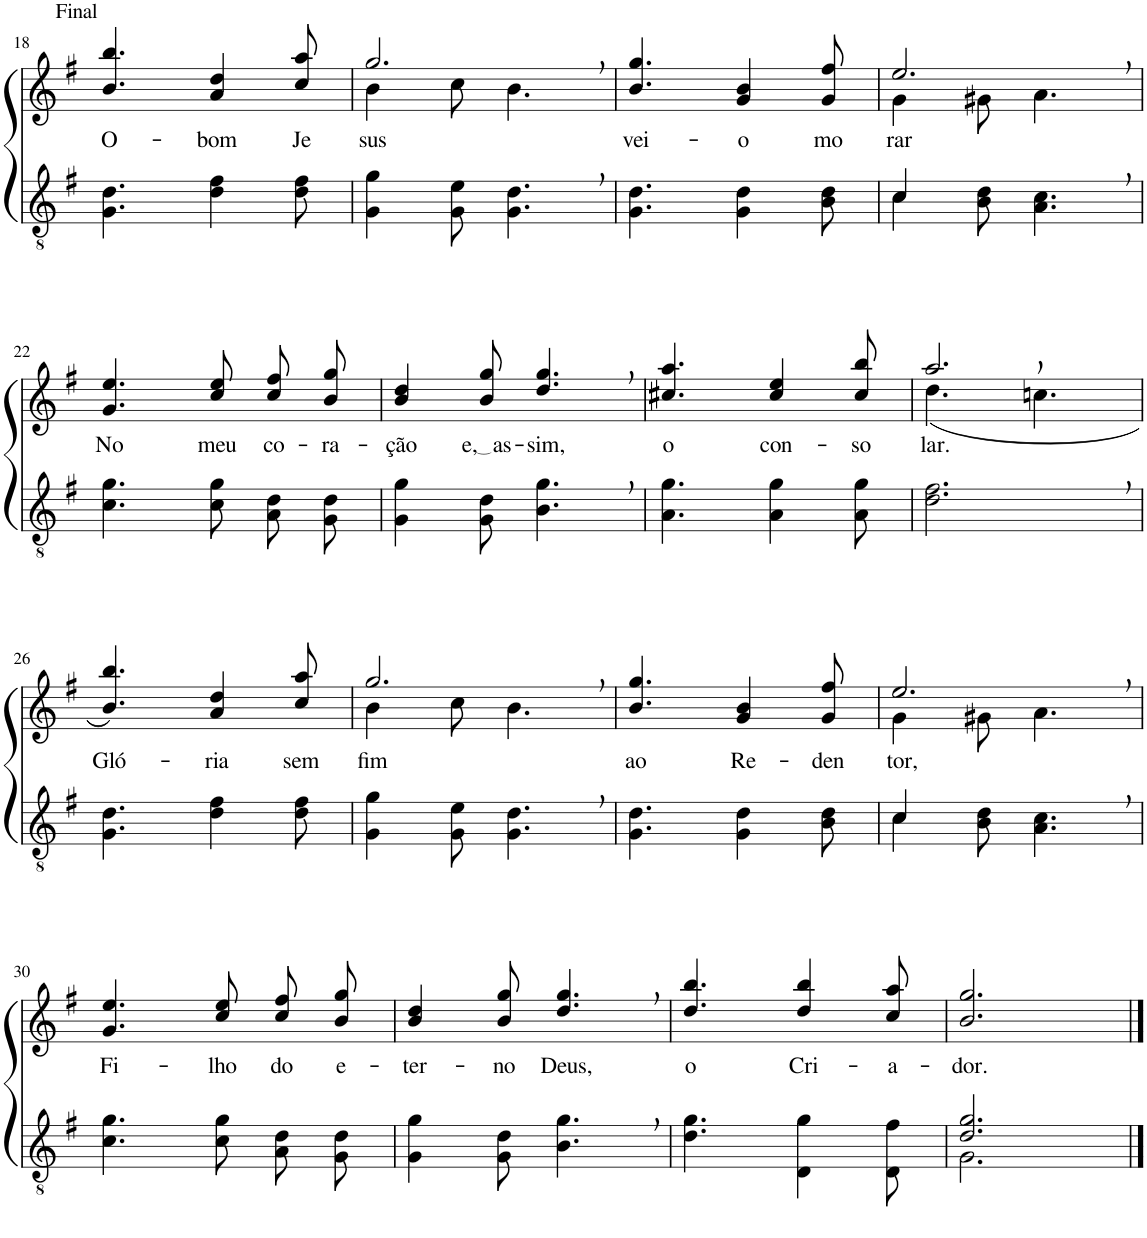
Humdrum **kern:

**kern	**kern	**text
*part2	*part1	*part1
*staff2	*staff1	*staff1
*I"Parte III e IV	*I"Parte I e II	*
!!LO:PB:g=z
*clefGv2	*clefG2	*
*Trd5c9	*Trd5c9	*
*k[f#]	*k[f#]	*
*M6/8	*M6/8	*
=18	=18	=18
!	!LO:TX:a:t=Final	!
!	!	!LO:LY:b
4.G\ 4.d\	4.b/ 4.bb/	O-
!	!	!LO:LY:b
4d\ 4f#\	4a/ 4dd/	-bom
!	!	!LO:LY:b
8d\ 8f#\	8cc/ 8aa/	Je
=19	=19	=19
*	*^	*
!	!	!	!LO:LY:b
4G\ 4g\	2.gg,/	4b\	sus
8G\ 8e\	.	8cc\	.
4.G\, 4.d\,	.	4.b\	.
=20	=20	=20	=20
!	!	!	!LO:LY:b
*	*v	*v	*
4.G\ 4.d\	4.b/ 4.gg/	vei-
!	!	!LO:LY:b
4G\ 4d\	4g/ 4b/	-o
!	!	!LO:LY:b
8B\ 8d\	8g/ 8ff#/	mo-
=21	=21	=21
*^	*^	*
!	!	!	!	!LO:LY:b
4c/	4c\	2.ee,/	4g\	-rar
2ryy	8B\ 8d\	.	8g#X\	.
.	4.A\ 4.c\	.	4.a\	.
!!LO:LB:g=z
=22	=22	=22	=22	=22
!	!	!	!	!LO:LY:b
*v	*v	*	*	*
*	*v	*v	*
4.c\ 4.g\	4.g/ 4.ee/	No
!	!	!LO:LY:b
8c\ 8g\L	8cc\ 8ee\L	meu
!	!	!LO:LY:b
8A\ 8d\	8cc\ 8ff#\	co-
!	!	!LO:LY:b
8G\ 8d\J	8b\ 8gg\J	-ra-
=23	=23	=23
!	!	!LO:LY:b
4G\ 4g\	4b/ 4dd/	-ção
!	!	!LO:LY:b
8G\ 8d\	8b/ 8gg/	e, as
!	!	!LO:LY:b
4.B\, 4.g\,	4.dd/, 4.gg/,	-sim,
=24	=24	=24
!	!	!LO:LY:b
4.A\ 4.g\	4.cc#X/ 4.aa/	o
!	!	!LO:LY:b
4A\ 4g\	4cc#/ 4ee/	con-
!	!	!LO:LY:b
8A\ 8g\	8cc#/ 8bb/	-so-
=25	=25	=25
*	*^	*
!	!	!	!LO:LY:b
2.d\, 2.f#\,	2.aa,/	(4.dd\	-lar.
.	.	4.ccn\	.
!!LO:LB:g=z
=26	=26	=26	=26
!	!	!	!LO:LY:b
*	*v	*v	*
4.G\ 4.d\	4.b/ 4.bb/)	Gló-
!	!	!LO:LY:b
4d\ 4f#\	4a/ 4dd/	-ria
!	!	!LO:LY:b
8d\ 8f#\	8cc/ 8aa/	sem
=27	=27	=27
*	*^	*
!	!	!	!LO:LY:b
4G\ 4g\	2.gg,/	4b\	fim
8G\ 8e\	.	8cc\	.
4.G\, 4.d\,	.	4.b\	.
=28	=28	=28	=28
!	!	!	!LO:LY:b
*	*v	*v	*
4.G\ 4.d\	4.b/ 4.gg/	-ao
!	!	!LO:LY:b
4G\ 4d\	4g/ 4b/	Re-
!	!	!LO:LY:b
8B\ 8d\	8g/ 8ff#/	-den-
=29	=29	=29
*^	*^	*
!	!	!	!	!LO:LY:b
4c/	4c\	2.ee,/	4g\	-tor,
2ryy	8B\ 8d\	.	8g#X\	.
.	4.A\ 4.c\	.	4.a\	.
!!LO:LB:g=z
=30	=30	=30	=30	=30
!	!	!	!	!LO:LY:b
*v	*v	*	*	*
*	*v	*v	*
4.c\ 4.g\	4.g/ 4.ee/	Fi-
!	!	!LO:LY:b
8c\ 8g\L	8cc\ 8ee\L	-lho
!	!	!LO:LY:b
8A\ 8d\	8cc\ 8ff#\	do
!	!	!LO:LY:b
8G\ 8d\J	8b\ 8gg\J	e-
=31	=31	=31
!	!	!LO:LY:b
4G\ 4g\	4b/ 4dd/	-ter-
!	!	!LO:LY:b
8G\ 8d\	8b/ 8gg/	-no
!	!	!LO:LY:b
4.B\, 4.g\,	4.dd/, 4.gg/,	Deus,
=32	=32	=32
!	!	!LO:LY:b
4.d\ 4.g\	4.dd/ 4.bb/	o
!	!	!LO:LY:b
4D\ 4g\	4dd/ 4bb/	Cri-
!	!	!LO:LY:b
8D\ 8f#\	8cc/ 8aa/	-a-
=33	=33	=33
*^	*	*
!	!	!	!LO:LY:b
2.d/ 2.g/	2.G\	2.b/ 2.gg/	-dor.
*v	*v	*	*
==	==	==
*-	*-	*-
